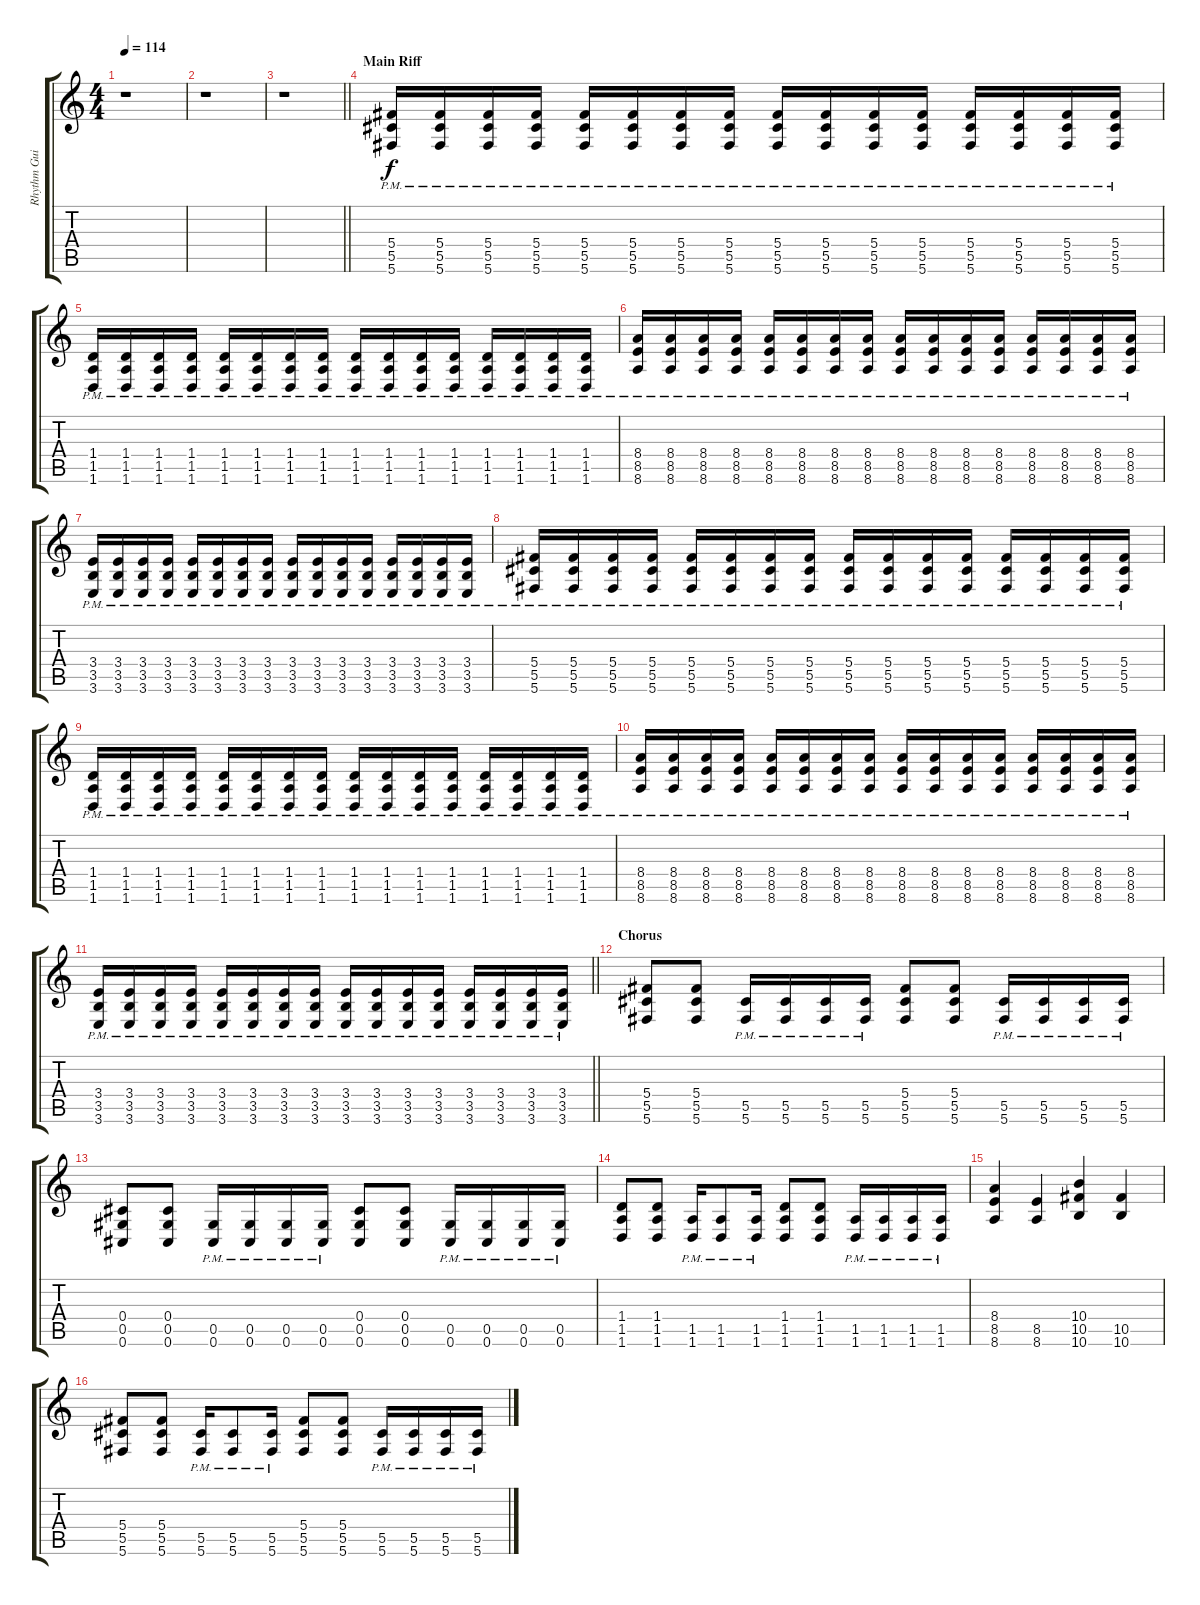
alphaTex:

\track ("Rhythm Guitar" "Rhythm Gui") {instrument distortionguitar}
\staff {score tabs}
\tuning (Eb4 Bb3 Gb3 Db3 Ab2 Db2) {hide}
\ts (4 4)
\tempo 114
\clef g2
\ks c
r.1{dy f} |
r.1 |
\barLineRight lightlight
r.1 |
\section ("" "Main Riff")
(5.4{pm} 5.5{pm} 5.6{pm}).16 (5.4{pm} 5.5{pm} 5.6{pm}).16 (5.4{pm} 5.5{pm} 5.6{pm}).16 (5.4{pm} 5.5{pm} 5.6{pm}).16 (5.4{pm} 5.5{pm} 5.6{pm}).16 (5.4{pm} 5.5{pm} 5.6{pm}).16 (5.4{pm} 5.5{pm} 5.6{pm}).16 (5.4{pm} 5.5{pm} 5.6{pm}).16 (5.4{pm} 5.5{pm} 5.6{pm}).16 (5.4{pm} 5.5{pm} 5.6{pm}).16 (5.4{pm} 5.5{pm} 5.6{pm}).16 (5.4{pm} 5.5{pm} 5.6{pm}).16 (5.4{pm} 5.5{pm} 5.6{pm}).16 (5.4{pm} 5.5{pm} 5.6{pm}).16 (5.4{pm} 5.5{pm} 5.6{pm}).16 (5.4{pm} 5.5{pm} 5.6{pm}).16 |
(1.4{pm} 1.5{pm} 1.6{pm}).16 (1.4{pm} 1.5{pm} 1.6{pm}).16 (1.4{pm} 1.5{pm} 1.6{pm}).16 (1.4{pm} 1.5{pm} 1.6{pm}).16 (1.4{pm} 1.5{pm} 1.6{pm}).16 (1.4{pm} 1.5{pm} 1.6{pm}).16 (1.4{pm} 1.5{pm} 1.6{pm}).16 (1.4{pm} 1.5{pm} 1.6{pm}).16 (1.4{pm} 1.5{pm} 1.6{pm}).16 (1.4{pm} 1.5{pm} 1.6{pm}).16 (1.4{pm} 1.5{pm} 1.6{pm}).16 (1.4{pm} 1.5{pm} 1.6{pm}).16 (1.4{pm} 1.5{pm} 1.6{pm}).16 (1.4{pm} 1.5{pm} 1.6{pm}).16 (1.4{pm} 1.5{pm} 1.6{pm}).16 (1.4{pm} 1.5{pm} 1.6{pm}).16 |
(8.4{pm} 8.5{pm} 8.6{pm}).16 (8.4{pm} 8.5{pm} 8.6{pm}).16 (8.4{pm} 8.5{pm} 8.6{pm}).16 (8.4{pm} 8.5{pm} 8.6{pm}).16 (8.4{pm} 8.5{pm} 8.6{pm}).16 (8.4{pm} 8.5{pm} 8.6{pm}).16 (8.4{pm} 8.5{pm} 8.6{pm}).16 (8.4{pm} 8.5{pm} 8.6{pm}).16 (8.4{pm} 8.5{pm} 8.6{pm}).16 (8.4{pm} 8.5{pm} 8.6{pm}).16 (8.4{pm} 8.5{pm} 8.6{pm}).16 (8.4{pm} 8.5{pm} 8.6{pm}).16 (8.4{pm} 8.5{pm} 8.6{pm}).16 (8.4{pm} 8.5{pm} 8.6{pm}).16 (8.4{pm} 8.5{pm} 8.6{pm}).16 (8.4{pm} 8.5{pm} 8.6{pm}).16 |
(3.4{pm} 3.5{pm} 3.6{pm}).16 (3.4{pm} 3.5{pm} 3.6{pm}).16 (3.4{pm} 3.5{pm} 3.6{pm}).16 (3.4{pm} 3.5{pm} 3.6{pm}).16 (3.4{pm} 3.5{pm} 3.6{pm}).16 (3.4{pm} 3.5{pm} 3.6{pm}).16 (3.4{pm} 3.5{pm} 3.6{pm}).16 (3.4{pm} 3.5{pm} 3.6{pm}).16 (3.4{pm} 3.5{pm} 3.6{pm}).16 (3.4{pm} 3.5{pm} 3.6{pm}).16 (3.4{pm} 3.5{pm} 3.6{pm}).16 (3.4{pm} 3.5{pm} 3.6{pm}).16 (3.4{pm} 3.5{pm} 3.6{pm}).16 (3.4{pm} 3.5{pm} 3.6{pm}).16 (3.4{pm} 3.5{pm} 3.6{pm}).16 (3.4{pm} 3.5{pm} 3.6{pm}).16 |
(5.4{pm} 5.5{pm} 5.6{pm}).16 (5.4{pm} 5.5{pm} 5.6{pm}).16 (5.4{pm} 5.5{pm} 5.6{pm}).16 (5.4{pm} 5.5{pm} 5.6{pm}).16 (5.4{pm} 5.5{pm} 5.6{pm}).16 (5.4{pm} 5.5{pm} 5.6{pm}).16 (5.4{pm} 5.5{pm} 5.6{pm}).16 (5.4{pm} 5.5{pm} 5.6{pm}).16 (5.4{pm} 5.5{pm} 5.6{pm}).16 (5.4{pm} 5.5{pm} 5.6{pm}).16 (5.4{pm} 5.5{pm} 5.6{pm}).16 (5.4{pm} 5.5{pm} 5.6{pm}).16 (5.4{pm} 5.5{pm} 5.6{pm}).16 (5.4{pm} 5.5{pm} 5.6{pm}).16 (5.4{pm} 5.5{pm} 5.6{pm}).16 (5.4{pm} 5.5{pm} 5.6{pm}).16 |
(1.4{pm} 1.5{pm} 1.6{pm}).16 (1.4{pm} 1.5{pm} 1.6{pm}).16 (1.4{pm} 1.5{pm} 1.6{pm}).16 (1.4{pm} 1.5{pm} 1.6{pm}).16 (1.4{pm} 1.5{pm} 1.6{pm}).16 (1.4{pm} 1.5{pm} 1.6{pm}).16 (1.4{pm} 1.5{pm} 1.6{pm}).16 (1.4{pm} 1.5{pm} 1.6{pm}).16 (1.4{pm} 1.5{pm} 1.6{pm}).16 (1.4{pm} 1.5{pm} 1.6{pm}).16 (1.4{pm} 1.5{pm} 1.6{pm}).16 (1.4{pm} 1.5{pm} 1.6{pm}).16 (1.4{pm} 1.5{pm} 1.6{pm}).16 (1.4{pm} 1.5{pm} 1.6{pm}).16 (1.4{pm} 1.5{pm} 1.6{pm}).16 (1.4{pm} 1.5{pm} 1.6{pm}).16 |
(8.4{pm} 8.5{pm} 8.6{pm}).16 (8.4{pm} 8.5{pm} 8.6{pm}).16 (8.4{pm} 8.5{pm} 8.6{pm}).16 (8.4{pm} 8.5{pm} 8.6{pm}).16 (8.4{pm} 8.5{pm} 8.6{pm}).16 (8.4{pm} 8.5{pm} 8.6{pm}).16 (8.4{pm} 8.5{pm} 8.6{pm}).16 (8.4{pm} 8.5{pm} 8.6{pm}).16 (8.4{pm} 8.5{pm} 8.6{pm}).16 (8.4{pm} 8.5{pm} 8.6{pm}).16 (8.4{pm} 8.5{pm} 8.6{pm}).16 (8.4{pm} 8.5{pm} 8.6{pm}).16 (8.4{pm} 8.5{pm} 8.6{pm}).16 (8.4{pm} 8.5{pm} 8.6{pm}).16 (8.4{pm} 8.5{pm} 8.6{pm}).16 (8.4{pm} 8.5{pm} 8.6{pm}).16 |
\barLineRight lightlight
(3.4{pm} 3.5{pm} 3.6{pm}).16 (3.4{pm} 3.5{pm} 3.6{pm}).16 (3.4{pm} 3.5{pm} 3.6{pm}).16 (3.4{pm} 3.5{pm} 3.6{pm}).16 (3.4{pm} 3.5{pm} 3.6{pm}).16 (3.4{pm} 3.5{pm} 3.6{pm}).16 (3.4{pm} 3.5{pm} 3.6{pm}).16 (3.4{pm} 3.5{pm} 3.6{pm}).16 (3.4{pm} 3.5{pm} 3.6{pm}).16 (3.4{pm} 3.5{pm} 3.6{pm}).16 (3.4{pm} 3.5{pm} 3.6{pm}).16 (3.4{pm} 3.5{pm} 3.6{pm}).16 (3.4{pm} 3.5{pm} 3.6{pm}).16 (3.4{pm} 3.5{pm} 3.6{pm}).16 (3.4{pm} 3.5{pm} 3.6{pm}).16 (3.4{pm} 3.5{pm} 3.6{pm}).16 |
\section ("" "Chorus")
(5.4 5.5 5.6).8 (5.4 5.5 5.6).8 (5.5{pm} 5.6{pm}).16 (5.5{pm} 5.6{pm}).16 (5.5{pm} 5.6{pm}).16 (5.5{pm} 5.6{pm}).16 (5.4 5.5 5.6).8 (5.4 5.5 5.6).8 (5.5{pm} 5.6{pm}).16 (5.5{pm} 5.6{pm}).16 (5.5{pm} 5.6{pm}).16 (5.5{pm} 5.6{pm}).16 |
(0.4 0.5 0.6).8 (0.4 0.5 0.6).8 (0.5{pm} 0.6{pm}).16 (0.5{pm} 0.6{pm}).16 (0.5{pm} 0.6{pm}).16 (0.5{pm} 0.6{pm}).16 (0.4 0.5 0.6).8 (0.4 0.5 0.6).8 (0.5{pm} 0.6{pm}).16 (0.5{pm} 0.6{pm}).16 (0.5{pm} 0.6{pm}).16 (0.5{pm} 0.6{pm}).16 |
(1.4 1.5 1.6).8 (1.4 1.5 1.6).8 (1.5{pm} 1.6{pm}).16 (1.5{pm} 1.6{pm}).8 (1.5{pm} 1.6).16 (1.4 1.5 1.6).8 (1.4 1.5 1.6).8 (1.5{pm} 1.6{pm}).16 (1.5{pm} 1.6{pm}).16 (1.5{pm} 1.6{pm}).16 (1.5{pm} 1.6{pm}).16 |
(8.4 8.5 8.6).4 (8.5 8.6).4 (10.4 10.5 10.6).4 (10.5 10.6).4 |
(5.4 5.5 5.6).8 (5.4 5.5 5.6).8 (5.5{pm} 5.6{pm}).16 (5.5{pm} 5.6{pm}).8 (5.5{pm} 5.6{pm}).16 (5.4 5.5 5.6).8 (5.4 5.5 5.6).8 (5.5{pm} 5.6{pm}).16 (5.5{pm} 5.6{pm}).16 (5.5{pm} 5.6{pm}).16 (5.5{pm} 5.6{pm}).16
